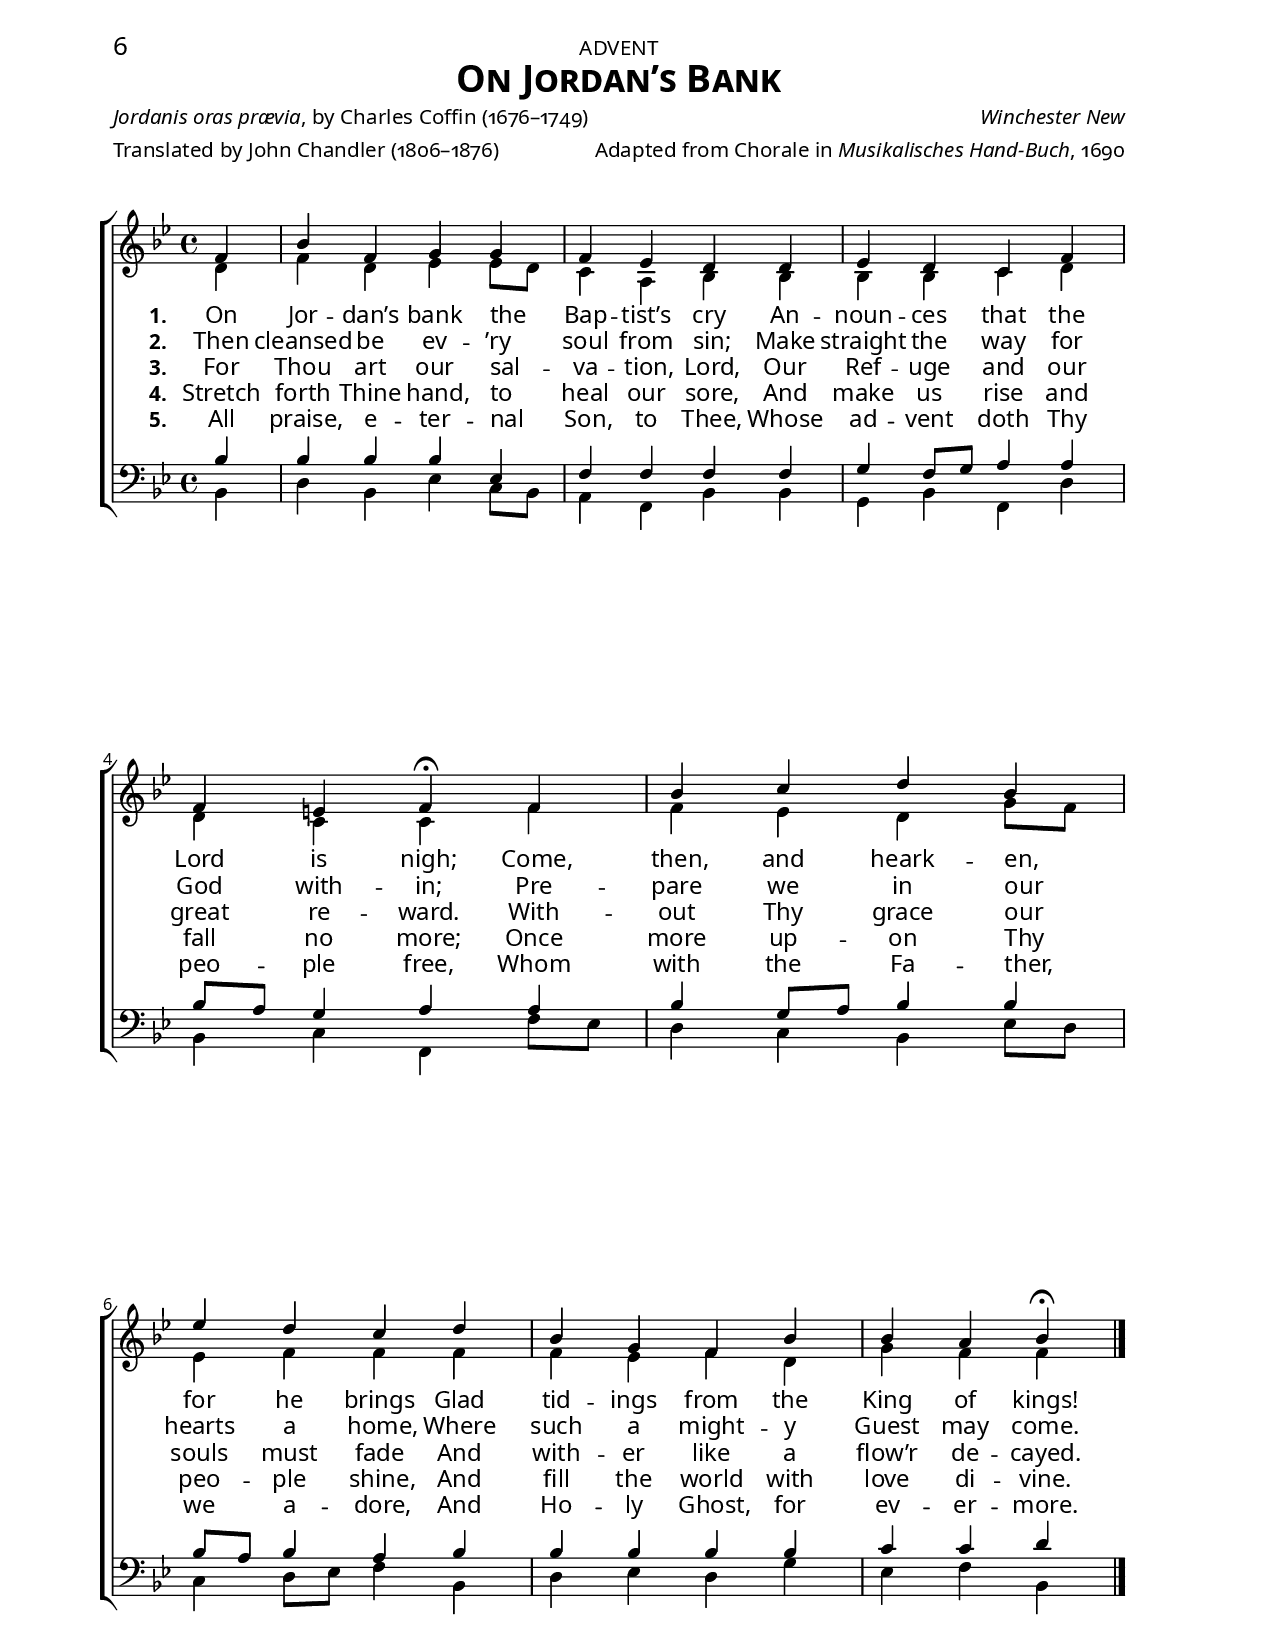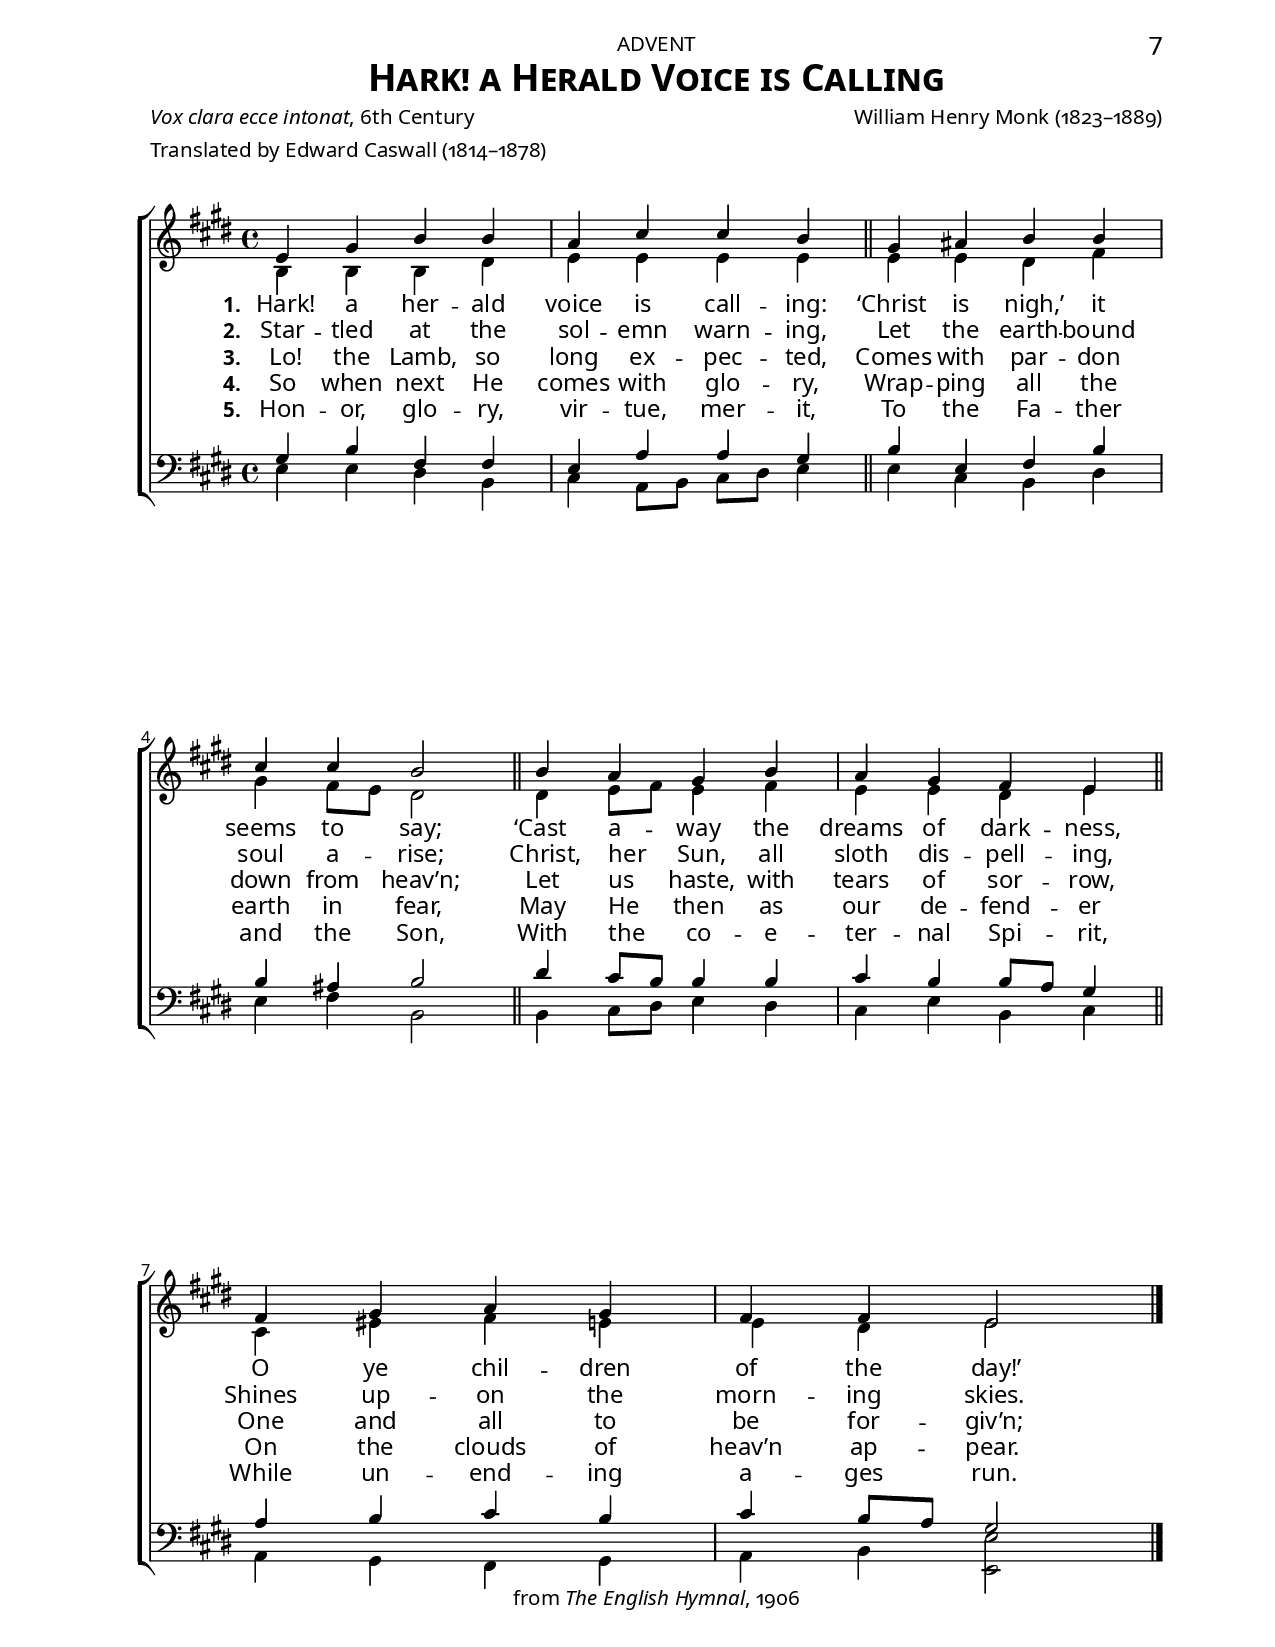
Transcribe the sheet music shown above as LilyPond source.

\version "2.24.0"
\include "util.ly"
\header {
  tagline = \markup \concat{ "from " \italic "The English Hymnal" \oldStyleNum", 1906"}
}
\paper {
  print-all-headers = ##t
  paper-height = 11\in
  paper-width = 8.5\in
  indent = 0\in
  %system-system-spacing = #'((basic-distance . 10) (padding . 0))
  score-markup-spacing =
    #'((basic-distance . 0)
       (minimum-distance . 0)
       (padding . 0)
       (stretchability . 50))
  system-system-spacing =
    #'((basic-distance . 0)
       (minimum-distance . 0)
       (padding . -5)
       (stretchability . 70))
  last-bottom-spacing =
    #'((basic-distance . 0)
       (minimum-distance . 0)
       (padding . -0.5)
       (stretchability . 0))
  ragged-last-bottom = ##f
  ragged-bottom = ##f
  two-sided = ##t
  inner-margin = 1\in
  outer-margin = 0.75\in
  top-margin = 0.26\in
  bottom-margin = 0.25\in
  first-page-number = #006
  print-first-page-number = ##t
  headerLine = \markup{\override #'(font-name . "Garamond Premier Pro") \smallCaps advent}
  oddHeaderMarkup = \markup\fill-line{
     \override #'(font-name . "Garamond Premier Pro")\abs-fontsize #12.5
     \combine 
        \fill-line{"" \if \should-print-page-number
        \oldStylePageNum""
        }
        \fill-line{\headerLine}
  }
  evenHeaderMarkup = \markup {
     \override #'(font-name . "Garamond Premier Pro")\abs-fontsize #12.5
     \combine
        \if \should-print-page-number
        \oldStylePageNum""
        \fill-line{\headerLine}
  }
}
#(set-global-staff-size 18) \paper{ #(define fonts (make-pango-font-tree "Garamond Premier Pro" "Garamond Premier Pro" "Garamond Premier Pro" (/ 18 20))) }
global = {
  \key bes \major
  \time 4/4
  \autoBeamOff
}

sopMusic = \relative c' {
  %\tempo 4 = 56
  \partial 4 f4 |
  bes f g g |
  f ees d d |
  ees d c f |
  
  f e f\fermata \bar"" f |
  bes c d bes |
  ees d c d |
  
  bes g f bes |
  bes a bes\fermata \bar "|."
}
sopWords = \lyricmode {
  
}

altoMusic = \relative c' {
  d4 |
  f d ees ees8[ d] |
  c4 a bes bes |
  bes bes c d |
  
  d c c f |
  f ees d g8[ f] |
  ees4 f f f |
  
  f ees f d |
  g f f \bar "|."
}
altoWords = \lyricmode {
  \dropLyricsV
  \set stanza = #"1. "
  On Jor -- dan’s bank the Bap -- tist’s cry
  An -- noun -- ces that the Lord is nigh;
  Come, then, and heark -- en, for he brings
  Glad tid -- ings from the King of kings!
}
altoWordsII = \lyricmode {
  \dropLyricsV
%\markup\italic
  \set stanza = #"2. "
  Then cleansed be ev -- ’ry soul from sin;
  Make straight the way for God with -- in;
  Pre -- pare we in our hearts a home,
  Where such a might -- y Guest may come.
}
altoWordsIII = \lyricmode {
  \dropLyricsV
  \set stanza = #"3. "
  For Thou art our sal -- va -- tion, Lord,
  Our Ref -- uge and our great re -- ward.
  With -- out Thy grace our souls must fade
  And with -- er like a flow’r de -- cayed.
}
altoWordsIV = \lyricmode {
  \dropLyricsV
  \set stanza = #"4. "
  Stretch forth Thine hand, to heal our sore,
  And make us rise and fall no more;
  Once more up -- on Thy peo -- ple shine,
  And fill the world with love di -- vine.
}
altoWordsV = \lyricmode {
  \dropLyricsV
  \set stanza = #"5. "
  All praise, e -- ter -- nal Son, to Thee,
  Whose ad -- vent doth Thy peo -- ple free,
  Whom with the Fa -- ther, we a -- dore,
  And Ho -- ly Ghost, for ev -- er -- more.
}
altoWordsVI = \lyricmode {
  \set stanza = #"6. "
  \set ignoreMelismata = ##t
}
tenorMusic = \relative c' {
  bes4 |
  bes bes bes ees, |
  f f f f |
  g f8[ g] a4 a |
  
  bes8[ a] g4 a a |
  bes g8[ a] bes4 bes |
  bes8[ a] bes4 a bes |
  
  bes bes bes bes |
  c c d \bar "|."
}
tenorWords = \lyricmode {

}

bassMusic = \relative c {
  bes4 |
  d bes ees c8[ bes] |
  a4 f bes bes |
  g bes f d' |
  
  bes c f, f'8[ ees] |
  d4 c bes ees8[ d] |
  c4 d8[ ees] f4 bes, |
  
  d ees d g |
  ees f bes, \bar "|."
}
bassWords = \lyricmode {

}

pianoRH = \relative c' {
  
}
pianoLH = \relative c' {
  
}

\score {
  <<
   \new ChoirStaff <<
    \new Staff = women <<
      \new Voice = "sopranos" { \voiceOne << \global \sopMusic >> }
      \new Voice = "altos" { \voiceTwo << \global \altoMusic >> }
    >>
    \new Lyrics \with { alignAboveContext = #"women" \override VerticalAxisGroup.nonstaff-relatedstaff-spacing = #'((basic-distance . 1))} \lyricsto "sopranos" \sopWords
    \new Lyrics = "altosVI"  \with { alignBelowContext = #"women" \override VerticalAxisGroup.nonstaff-relatedstaff-spacing = #'((basic-distance . 1))} \lyricsto "altos" \altoWordsVI
    \new Lyrics = "altosV"  \with { alignBelowContext = #"women" \override VerticalAxisGroup.nonstaff-relatedstaff-spacing = #'((basic-distance . 1))} \lyricsto "altos" \altoWordsV
    \new Lyrics = "altosIV"  \with { alignBelowContext = #"women" \override VerticalAxisGroup.nonstaff-relatedstaff-spacing = #'((basic-distance . 1))} \lyricsto "altos" \altoWordsIV
    \new Lyrics = "altosIII"  \with { alignBelowContext = #"women" \override VerticalAxisGroup.nonstaff-relatedstaff-spacing = #'((basic-distance . 1))} \lyricsto "altos" \altoWordsIII
    \new Lyrics = "altosII"  \with { alignBelowContext = #"women" \override VerticalAxisGroup.nonstaff-relatedstaff-spacing = #'((basic-distance . 1))} \lyricsto "altos" \altoWordsII
    \new Lyrics = "altos"  \with { alignBelowContext = #"women" \override VerticalAxisGroup.nonstaff-relatedstaff-spacing = #'((basic-distance . 1))} \lyricsto "altos" \altoWords
   \new Staff = men <<
      \clef bass
      \new Voice = "tenors" { \voiceOne << \global \tenorMusic >> }
      \new Voice = "basses" { \voiceTwo << \global \bassMusic >> }
    >>
    \new Lyrics \with { alignAboveContext = #"men" \override VerticalAxisGroup.nonstaff-relatedstaff-spacing = #'((basic-distance . 1)) } \lyricsto "tenors" \tenorWords
    \new Lyrics \with { alignBelowContext = #"men" \override VerticalAxisGroup.nonstaff-relatedstaff-spacing = #'((basic-distance . 1)) } \lyricsto "basses" \bassWords
  >>
%    \new PianoStaff << \new Staff { \new Voice { \pianoRH } } \new Staff { \clef "bass" \pianoLH } >>
  >>
  \layout {
  \context {
    \Lyrics
    \override LyricText.font-size = #1.3
  }
    \context {
      \Score
      %\override SpacingSpanner.base-shortest-duration = #(ly:make-moment 1/8)
      %\override SpacingSpanner.common-shortest-duration = #(ly:make-moment 1/4)
    }
    \context {
      % Remove all empty staves
      % \Staff \RemoveEmptyStaves \override VerticalAxisGroup.remove-first = ##t
    }
    \context {
      \Lyrics
      \override LyricText.X-offset = #center-on-word
    }
  }
  \header {
    title = \markup{\override #'(font-name . "Garamond Premier Pro Semibold"){ \abs-fontsize #18 \smallCapsOldStyle"On Jordan’s Bank"}}
    poet = \markup\concat{\italic"Jordanis oras prævia" \oldStyleNum", by Charles Coffin (1676–1749)"}
    meter = \markup\oldStyleNum"Translated by John Chandler (1806–1876)"
    composer = \markup\italic"Winchester New"
    arranger = \markup\concat{"Adapted from Chorale in " \italic"Musikalisches Hand-Buch" \oldStyleNum", 1690"}
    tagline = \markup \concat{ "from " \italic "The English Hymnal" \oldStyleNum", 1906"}
  }
}







global = {
  \key e \major
  \time 4/4
  \autoBeamOff
  \override DynamicLineSpanner.staff-padding = #0.0
  \override DynamicLineSpanner.Y-extent = #'(-1 . 1)
}

sopMusic = \relative c' {
  %\tempo 4 = 66
  e4 gis b b |
  a cis cis b \bar "||"
  gis ais b b |
  cis cis b2 \bar "||"
  
  b4 a gis b |
  a gis fis e \bar "||"
  fis gis a gis |
  fis fis e2 \bar "|."
}
sopWords = \lyricmode {
  
}

altoMusic = \relative c' {
  b4 b b dis |
  e e e e |
  e e dis fis |
  gis fis8[ e] dis2 |
  
  dis4 e8[ fis] e4 fis |
  e e dis e |
  cis eis fis e |
  e dis e2 \bar "|."
}
altoWords = \lyricmode {
  \dropLyricsV
  \set stanza = #"1. "
  Hark! a her -- ald voice is call -- ing:
  ‘Christ is nigh,’ it seems to say;
  \set associatedVoice = "altos"
  ‘Cast a -- way the dreams of dark -- ness,
  \unset associatedVoice
  O ye chil -- dren of the day!’
}
altoWordsII = \lyricmode {
  \dropLyricsV
%\markup\italic
  \set stanza = #"2. "
  Star -- tled at the sol -- emn warn -- ing,
  Let the earth -- bound soul a -- rise;
  \set associatedVoice = "altos"
  Christ, her Sun, all sloth dis -- pell -- ing,
  \unset associatedVoice
  Shines up -- on the morn -- ing skies.
}
altoWordsIII = \lyricmode {
  \dropLyricsV
  \set stanza = #"3. "
  Lo! the Lamb, so long ex -- pec -- ted,
  Comes with par -- don down from heav’n;
  \set associatedVoice = "altos"
  Let us haste, with tears of sor -- row,
  \unset associatedVoice
  One and all to be for -- giv’n;
}
altoWordsIV = \lyricmode {
  \dropLyricsV
  \set stanza = #"4. "
  So when next He comes with glo -- ry,
  Wrap -- ping all the earth in fear,
  \set associatedVoice = "altos"
  May He then as our de -- fend -- er
  \unset associatedVoice
  On the clouds of heav’n ap -- pear.
}
altoWordsV = \lyricmode {
  \dropLyricsV
  \set stanza = #"5. "
  Hon -- or, glo -- ry, vir -- tue, mer -- it,
  To the Fa -- ther and the Son,
  \set associatedVoice = "altos"
  With the co -- e -- ter -- nal Spi -- rit,
  \unset associatedVoice
  While un -- end -- ing a -- ges run.
}
altoWordsVI = \lyricmode {
  \set stanza = #"6. "
  \set ignoreMelismata = ##t
}
tenorMusic = \relative c' {
  gis4 b fis fis |
  e a a gis |
  b e, fis b |
  b ais b2 |
  
  dis4 cis8[ b] b4 b |
  cis b b8[ a] gis4 |
  a b cis b |
  cis b8[ a] gis2 \bar "|."
}
tenorWords = \lyricmode {

}

bassMusic = \relative c {
  e4 e dis b |
  cis a8[ b] cis[ dis] e4 |
  e cis b dis |
  e fis b,2 |
  
  b4 cis8[ dis] e4 dis |
  cis e b cis |
  a gis fis gis |
  a b <e e,>2 \bar "|."
}
bassWords = \lyricmode {

}

pianoRH = \relative c' {
  
}
pianoLH = \relative c' {
  
}

\score {
  <<
   \new ChoirStaff <<
    \new Staff = women <<
      \new Voice = "sopranos" { \voiceOne << \global \sopMusic >> }
      \new Voice = "altos" { \voiceTwo << \global \altoMusic >> }
    >>
    \new Lyrics \with { alignAboveContext = #"women" \override VerticalAxisGroup.nonstaff-relatedstaff-spacing = #'((basic-distance . 1))} \lyricsto "sopranos" \sopWords
   \new Staff = men <<
      \clef bass
      \new Voice = "tenors" { \voiceOne << \global \tenorMusic >> }
      \new Voice = "basses" { \voiceTwo << \global \bassMusic >> }
    >>
    \new Lyrics = "altosVI"  \with { alignBelowContext = #"women" \override VerticalAxisGroup.nonstaff-relatedstaff-spacing = #'((basic-distance . 1))} \lyricsto "sopranos" \altoWordsVI
    \new Lyrics = "altosV"  \with { alignBelowContext = #"women" \override VerticalAxisGroup.nonstaff-relatedstaff-spacing = #'((basic-distance . 1))} \lyricsto "sopranos" \altoWordsV
    \new Lyrics = "altosIV"  \with { alignBelowContext = #"women" \override VerticalAxisGroup.nonstaff-relatedstaff-spacing = #'((basic-distance . 1))} \lyricsto "sopranos" \altoWordsIV
    \new Lyrics = "altosIII"  \with { alignBelowContext = #"women" \override VerticalAxisGroup.nonstaff-relatedstaff-spacing = #'((basic-distance . 1))} \lyricsto "sopranos" \altoWordsIII
    \new Lyrics = "altosII"  \with { alignBelowContext = #"women" \override VerticalAxisGroup.nonstaff-relatedstaff-spacing = #'((basic-distance . 1))} \lyricsto "sopranos" \altoWordsII
    \new Lyrics = "altos"  \with { alignBelowContext = #"women" \override VerticalAxisGroup.nonstaff-relatedstaff-spacing = #'((basic-distance . 1))} \lyricsto "sopranos" \altoWords
    \new Lyrics \with { alignAboveContext = #"men" \override VerticalAxisGroup.nonstaff-relatedstaff-spacing = #'((basic-distance . 1)) } \lyricsto "tenors" \tenorWords
    \new Lyrics \with { alignBelowContext = #"men" \override VerticalAxisGroup.nonstaff-relatedstaff-spacing = #'((basic-distance . 1)) } \lyricsto "basses" \bassWords
  >>
%    \new PianoStaff << \new Staff { \new Voice { \pianoRH } } \new Staff { \clef "bass" \pianoLH } >>
  >>
  \layout {
  \context {
    \Lyrics
    \override LyricText.font-size = #1.3
  }
    \context {
      \Score
      %\override SpacingSpanner.base-shortest-duration = #(ly:make-moment 1/8)
      %\override SpacingSpanner.common-shortest-duration = #(ly:make-moment 1/4)
    }
    \context {
      % Remove all empty staves
      % \Staff \RemoveEmptyStaves \override VerticalAxisGroup.remove-first = ##t
    }
    \context {
      \Lyrics
      \override LyricText.X-offset = #center-on-word
    }
  }
  \header {
    title = \markup{\override #'(font-name . "Garamond Premier Pro Semibold"){ \abs-fontsize #18 \smallCapsOldStyle"Hark! a Herald Voice is Calling"}}
    poet = \markup\concat{\italic"Vox clara ecce intonat" \oldStyleNum", 6th Century"}
    meter = \markup\oldStyleNum"Translated by Edward Caswall (1814–1878)"
    composer = \markup\oldStyleNum"William Henry Monk (1823–1889)"
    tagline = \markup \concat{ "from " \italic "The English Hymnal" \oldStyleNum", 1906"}
  }
}

